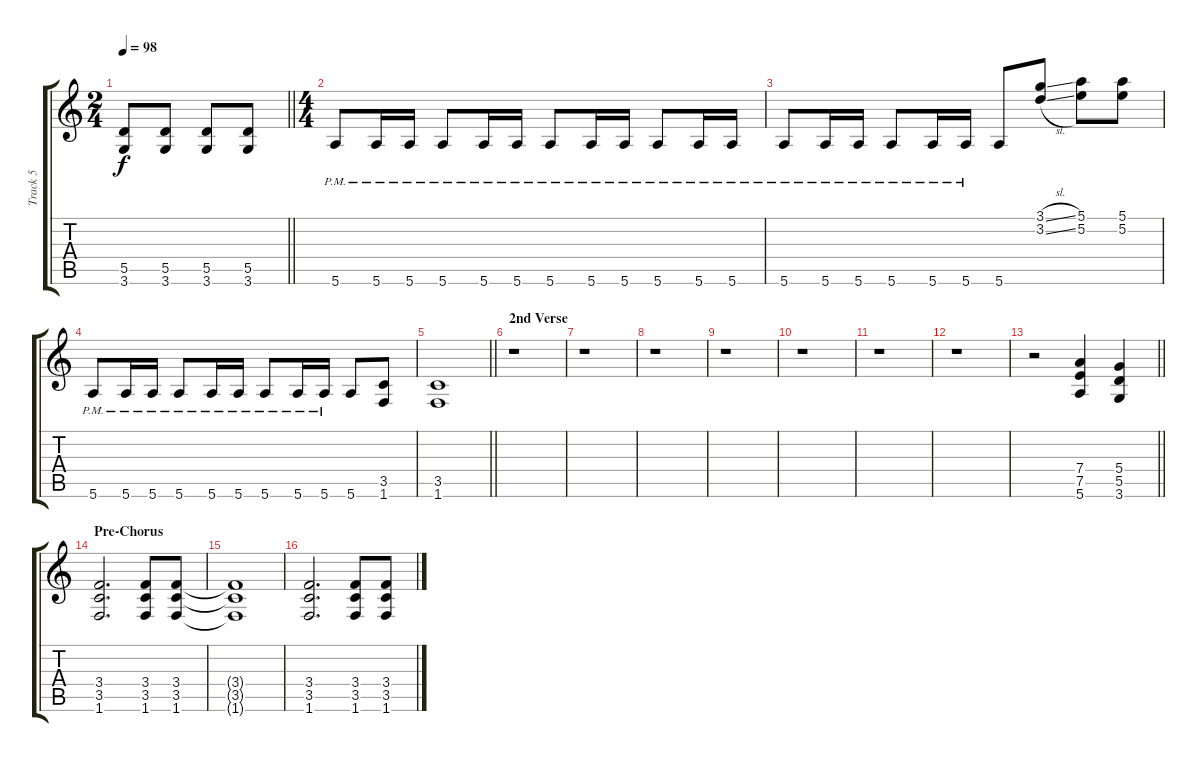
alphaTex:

\track ("Track 5" "Track 5") {instrument distortionguitar}
\staff {score tabs}
\tuning (E4 B3 G3 D3 A2 E2) {hide}
\ts (2 4)
\tempo 98
\clef g2
\barLineRight lightlight
\ks c
(5.5 3.6).8{dy f} (5.5 3.6).8 (5.5 3.6).8 (5.5 3.6).8 |
\ts (4 4)
5.6{pm}.8 5.6{pm}.16 5.6{pm}.16 5.6{pm}.8 5.6{pm}.16 5.6{pm}.16 5.6{pm}.8 5.6{pm}.16 5.6{pm}.16 5.6{pm}.8 5.6{pm}.16 5.6{pm}.16 |
5.6{pm}.8 5.6{pm}.16 5.6{pm}.16 5.6{pm}.8 5.6{pm}.16 5.6{pm}.16 5.6.8 (3.1{sl} 3.2{sl}).8 (5.1 5.2).8 (5.1 5.2).8 |
5.6{pm}.8 5.6{pm}.16 5.6{pm}.16 5.6{pm}.8 5.6{pm}.16 5.6{pm}.16 5.6{pm}.8 5.6{pm}.16 5.6{pm}.16 5.6.8 (3.5 1.6).8 |
\barLineRight lightlight
(3.5 1.6).1 |
\section ("" "2nd Verse")
r.1 |
r.1 |
r.1 |
r.1 |
r.1 |
r.1 |
r.1 |
\barLineRight lightlight
r.2 (7.4 7.5 5.6).4 (5.4 5.5 3.6).4 |
\section ("" "Pre-Chorus")
(3.4 3.5 1.6).2{d} (3.4 3.5 1.6).8 (3.4 3.5 1.6).8 |
(3.4{t} 3.5{t} 1.6{t}).1 |
(3.4 3.5 1.6).2{d} (3.4 3.5 1.6).8 (3.4 3.5 1.6).8
